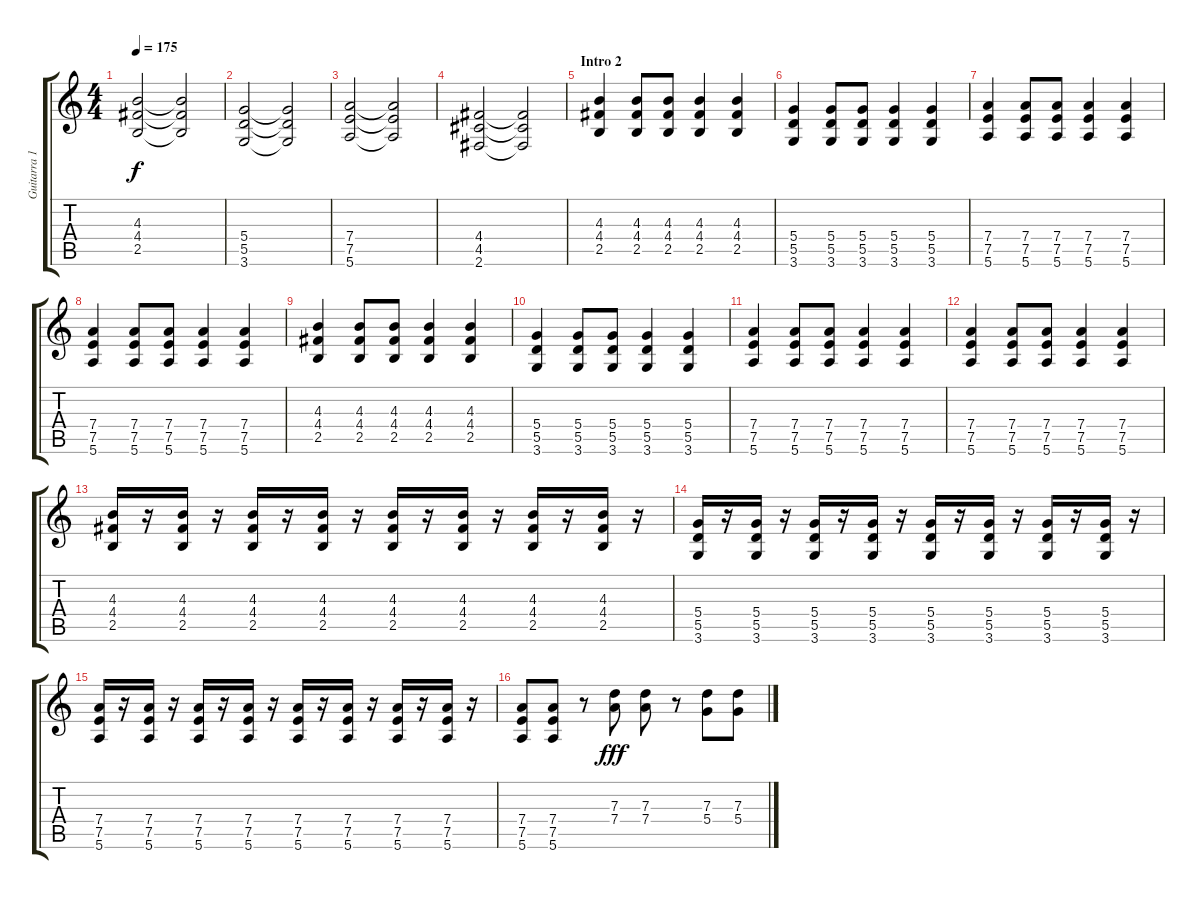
\track ("Guitarra 1 - Mathias" "Guitarra 1") {instrument distortionguitar}
\staff {score tabs}
\tuning (E4 B3 G3 D3 A2 E2) {hide}
\ts (4 4)
\tempo 175
\clef g2
\ks c
(4.3 4.4 2.5).2{dy f} (4.3{t} 4.4{t} 2.5{t}).2 |
(5.4 5.5 3.6).2 (5.4{t} 5.5{t} 3.6{t}).2 |
(7.4 7.5 5.6).2 (7.4{t} 7.5{t} 5.6{t}).2 |
(4.4 4.5 2.6).2 (4.4{t} 4.5{t} 2.6{t}).2 |
\section ("" "Intro 2")
(4.3 4.4 2.5).4 (4.3 4.4 2.5).8 (4.3 4.4 2.5).8 (4.3 4.4 2.5).4 (4.3 4.4 2.5).4 |
(5.4 5.5 3.6).4 (5.4 5.5 3.6).8 (5.4 5.5 3.6).8 (5.4 5.5 3.6).4 (5.4 5.5 3.6).4 |
(7.4 7.5 5.6).4 (7.4 7.5 5.6).8 (7.4 7.5 5.6).8 (7.4 7.5 5.6).4 (7.4 7.5 5.6).4 |
(7.4 7.5 5.6).4 (7.4 7.5 5.6).8 (7.4 7.5 5.6).8 (7.4 7.5 5.6).4 (7.4 7.5 5.6).4 |
(4.3 4.4 2.5).4 (4.3 4.4 2.5).8 (4.3 4.4 2.5).8 (4.3 4.4 2.5).4 (4.3 4.4 2.5).4 |
(5.4 5.5 3.6).4 (5.4 5.5 3.6).8 (5.4 5.5 3.6).8 (5.4 5.5 3.6).4 (5.4 5.5 3.6).4 |
(7.4 7.5 5.6).4 (7.4 7.5 5.6).8 (7.4 7.5 5.6).8 (7.4 7.5 5.6).4 (7.4 7.5 5.6).4 |
(7.4 7.5 5.6).4 (7.4 7.5 5.6).8 (7.4 7.5 5.6).8 (7.4 7.5 5.6).4 (7.4 7.5 5.6).4 |
(4.3 4.4 2.5).16 r.16 (4.3 4.4 2.5).16 r.16 (4.3 4.4 2.5).16 r.16 (4.3 4.4 2.5).16 r.16 (4.3 4.4 2.5).16 r.16 (4.3 4.4 2.5).16 r.16 (4.3 4.4 2.5).16 r.16 (4.3 4.4 2.5).16 r.16 |
(5.4 5.5 3.6).16 r.16 (5.4 5.5 3.6).16 r.16 (5.4 5.5 3.6).16 r.16 (5.4 5.5 3.6).16 r.16 (5.4 5.5 3.6).16 r.16 (5.4 5.5 3.6).16 r.16 (5.4 5.5 3.6).16 r.16 (5.4 5.5 3.6).16 r.16 |
(7.4 7.5 5.6).16 r.16 (7.4 7.5 5.6).16 r.16 (7.4 7.5 5.6).16 r.16 (7.4 7.5 5.6).16 r.16 (7.4 7.5 5.6).16 r.16 (7.4 7.5 5.6).16 r.16 (7.4 7.5 5.6).16 r.16 (7.4 7.5 5.6).16 r.16 |
(7.4 7.5 5.6).8 (7.4 7.5 5.6).8 r.8 (7.3 7.4).8{dy fff} (7.3 7.4).8 r.8 (7.3 5.4).8 (7.3 5.4).8
